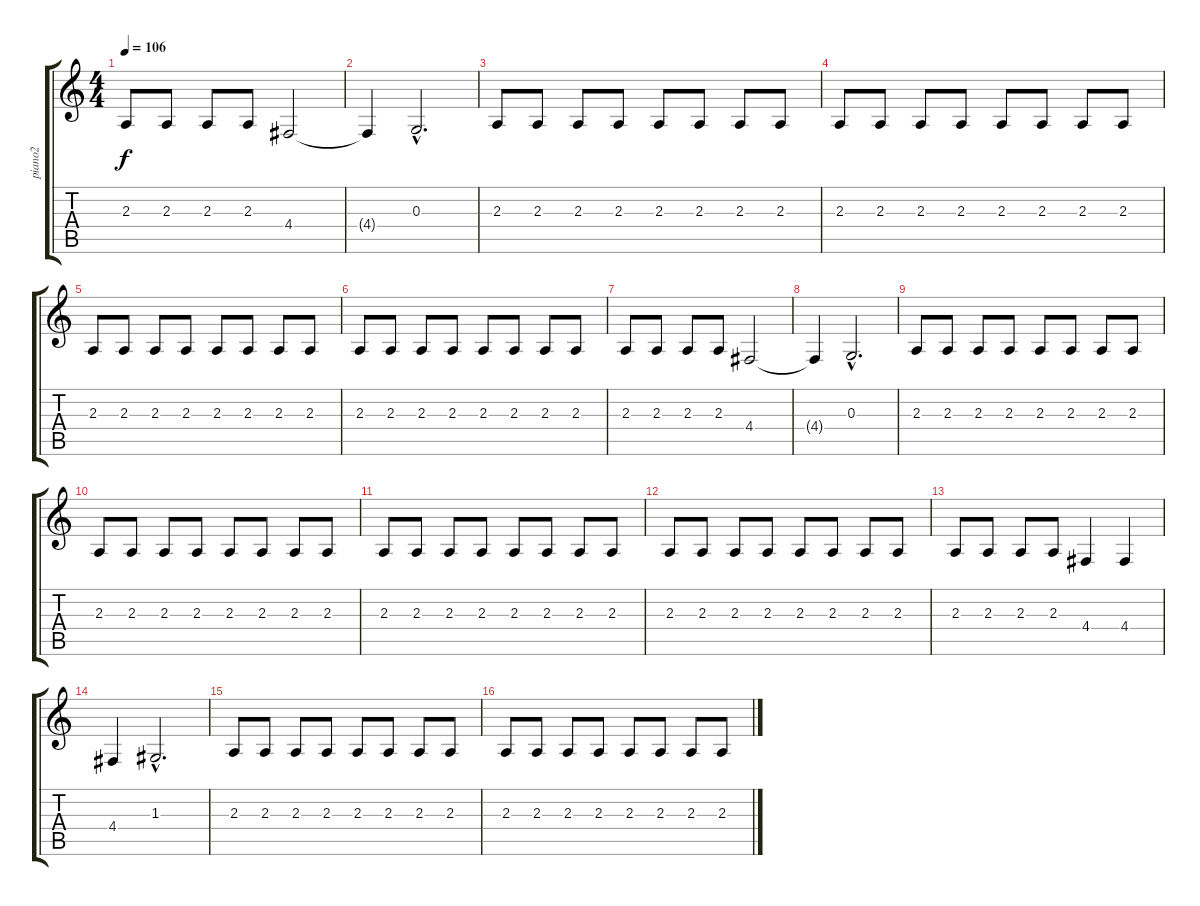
\track ("piano2" "piano2") {instrument brightacousticpiano}
\staff {score tabs}
\tuning (E4 B3 G3 D3 A2 E2) {hide}
\ts (4 4)
\tempo 106
\clef g2
\ks c
2.3.8{dy f} 2.3.8 2.3.8 2.3.8 4.4.2 |
4.4{t}.4 0.3{hac}.2{d volume 11} |
2.3.8{volume 12} 2.3.8 2.3.8 2.3.8 2.3.8 2.3.8 2.3.8 2.3.8 |
2.3.8 2.3.8 2.3.8 2.3.8 2.3.8 2.3.8 2.3.8 2.3.8 |
2.3.8 2.3.8 2.3.8 2.3.8 2.3.8 2.3.8 2.3.8 2.3.8 |
2.3.8 2.3.8 2.3.8 2.3.8 2.3.8 2.3.8 2.3.8 2.3.8 |
2.3.8 2.3.8 2.3.8 2.3.8 4.4.2 |
4.4{t}.4 0.3{hac}.2{d} |
2.3.8{volume 13} 2.3.8 2.3.8{volume 13} 2.3.8 2.3.8{volume 13} 2.3.8 2.3.8 2.3.8 |
2.3.8 2.3.8 2.3.8 2.3.8 2.3.8 2.3.8 2.3.8 2.3.8 |
2.3.8 2.3.8 2.3.8 2.3.8 2.3.8 2.3.8 2.3.8 2.3.8 |
2.3.8 2.3.8 2.3.8 2.3.8 2.3.8 2.3.8 2.3.8 2.3.8 |
2.3.8 2.3.8 2.3.8 2.3.8 4.4.4 4.4.4 |
4.4.4 1.3{hac}.2{d} |
2.3.8 2.3.8{volume 14} 2.3.8 2.3.8 2.3.8 2.3.8{volume 14} 2.3.8 2.3.8 |
2.3.8 2.3.8 2.3.8 2.3.8 2.3.8 2.3.8 2.3.8 2.3.8
